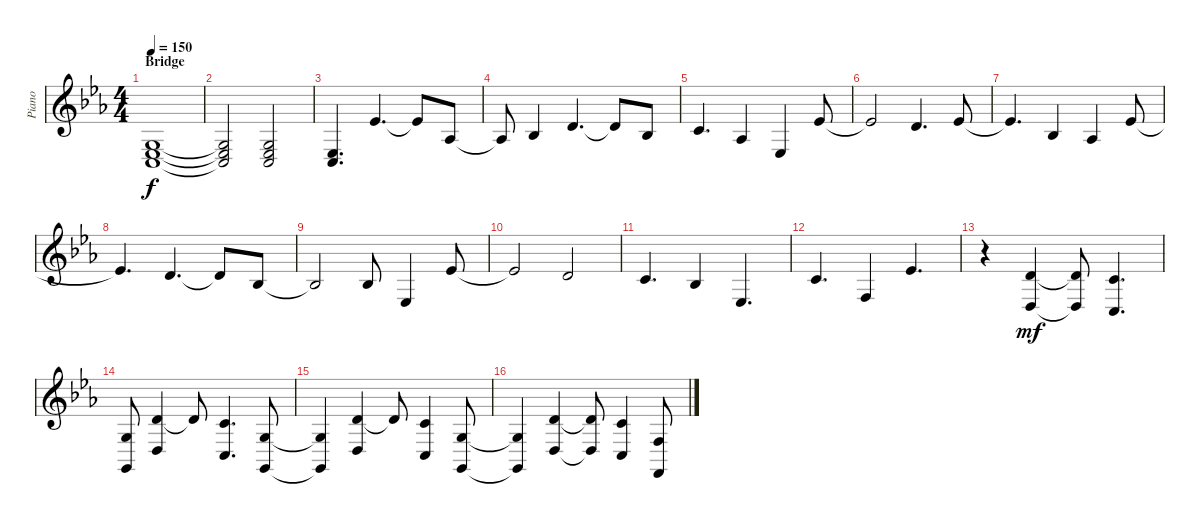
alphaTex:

\track ("Piano" "Piano") {instrument electricgrandpiano}
\staff {score}
\tuning (E4 B3 G3 D3 A2 D2) {hide}
\ts (4 4)
\section ("" "Bridge")
\tempo 150
\clef g2
\ks eb
(0.3 1.4 3.5).1{dy f} |
(0.3{t} 1.4{t} 3.5{t}).2 (0.3 1.4 3.5).2 |
(1.4 3.5).4{d} 4.2.4{d} 4.2{t}.8 1.3.8 |
1.3{t}.8 3.3.4 3.2.4{d} 3.2{t}.8 3.3.8 |
1.2.4{d} 1.3.4 1.4.4 4.2.8 |
4.2{t}.2 3.2.4{d} 4.2.8 |
4.2{t}.4{d} 3.3.4 1.3.4 4.2.8 |
4.2{t}.4{d} 3.2.4{d} 3.2{t}.8 3.3.8 |
3.3{t}.2 3.3.8 1.4.4 4.2.8 |
4.2{t}.2 3.2.2 |
1.2.4{d} 3.3.4 1.4.4{d} |
1.2.4{d} 3.4.4 4.2.4{d} |
r.4 (3.2 0.4).4{dy mf} (3.2{t} 0.4{t}).8 (5.3 3.5).4{d} |
(5.4 5.6).8 (3.2 0.4).4 3.2{t}.8 (5.3 3.5).4{d} (5.4 5.6).8 |
(5.4{t} 5.6{t}).4 (3.2 0.4).4 3.2{t}.8 (5.3 3.5).4 (5.4 5.6).8 |
(5.4{t} 5.6{t}).4 (3.2 0.4).4 (3.2{t} 0.4{t}).8 (5.3 3.5).4 (3.4 3.6).8
